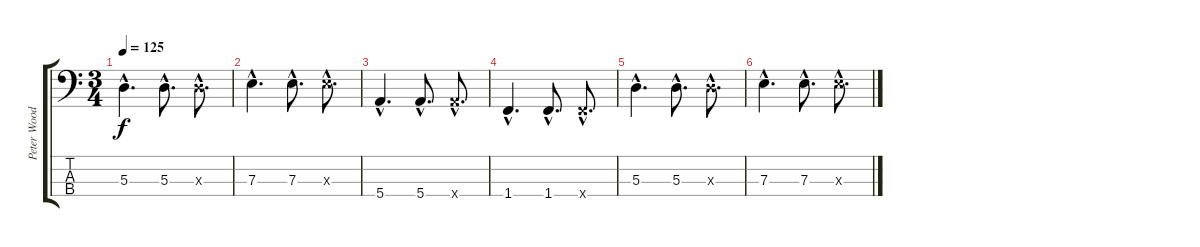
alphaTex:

\track ("Peter Woodrobe" "Peter Wood") {instrument electricbasspick}
\staff {score tabs}
\tuning (G2 D2 A1 E1) {hide}
\ts (3 4)
\tempo 125
\clef f4
\ks c
5.3{hac}.4{d dy f} 5.3{hac}.8{d} 5.3{hac x}.8{d} |
7.3{hac}.4{d} 7.3{hac}.8{d} 7.3{hac x}.8{d} |
5.4{hac}.4{d} 5.4{hac}.8{d volume 0} 5.4{hac x}.8{d} |
1.4{hac}.4{d} 1.4{hac}.8{d} 1.4{hac x}.8{d} |
5.3{hac}.4{d} 5.3{hac}.8{d} 5.3{hac x}.8{d} |
7.3{hac}.4{d} 7.3{hac}.8{d} 7.3{hac x}.8{d}
